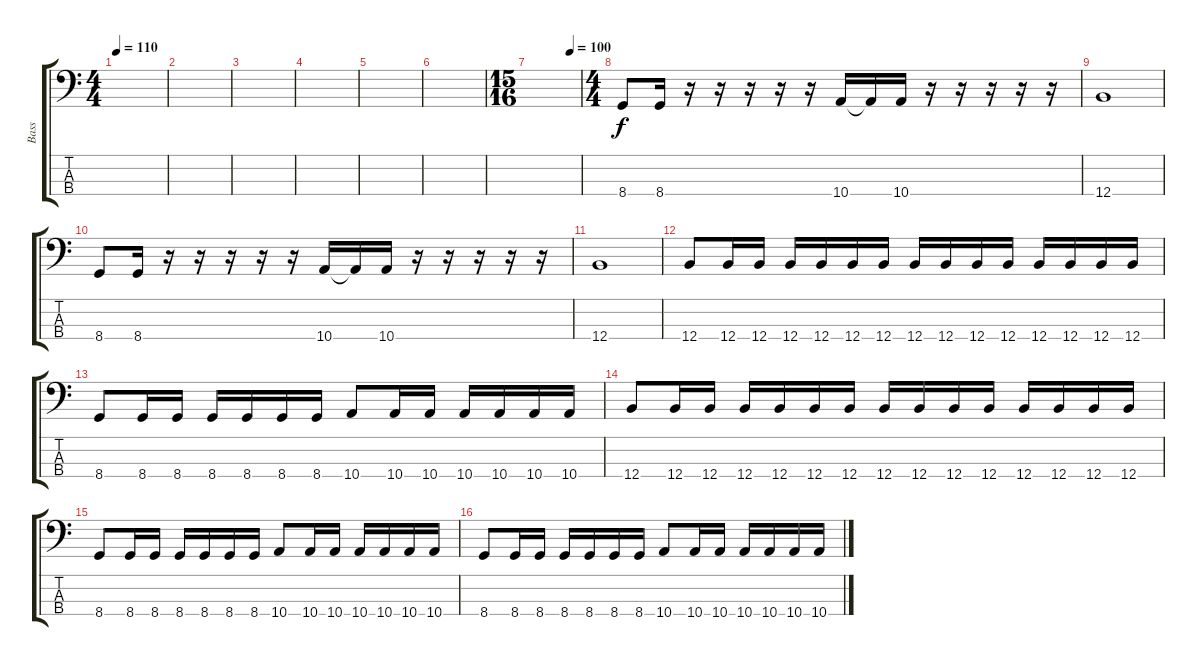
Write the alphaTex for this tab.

\track ("Bass" "Bass") {instrument electricbasspick}
\staff {score tabs}
\tuning (E2 B1 Gb1 B0) {hide}
\ts (4 4)
\tempo 110
\clef f4
\ks c
|
|
|
|
|
|
\ts (15 16)
\tempo (100 0.8)
|
\ts (4 4)
8.4.8 8.4.16 r.16 r.16 r.16 r.16 r.16 10.4.16 10.4{t}.16 10.4.16 r.16 r.16 r.16 r.16 r.16 |
12.4.1 |
8.4.8 8.4.16 r.16 r.16 r.16 r.16 r.16 10.4.16 10.4{t}.16 10.4.16 r.16 r.16 r.16 r.16 r.16 |
12.4.1 |
12.4.8 12.4.16 12.4.16 12.4.16 12.4.16 12.4.16 12.4.16 12.4.16 12.4.16 12.4.16 12.4.16 12.4.16 12.4.16 12.4.16 12.4.16 |
8.4.8 8.4.16 8.4.16 8.4.16 8.4.16 8.4.16 8.4.16 10.4.8 10.4.16 10.4.16 10.4.16 10.4.16 10.4.16 10.4.16 |
12.4.8 12.4.16 12.4.16 12.4.16 12.4.16 12.4.16 12.4.16 12.4.16 12.4.16 12.4.16 12.4.16 12.4.16 12.4.16 12.4.16 12.4.16 |
8.4.8 8.4.16 8.4.16 8.4.16 8.4.16 8.4.16 8.4.16 10.4.8 10.4.16 10.4.16 10.4.16 10.4.16 10.4.16 10.4.16 |
8.4.8 8.4.16 8.4.16 8.4.16 8.4.16 8.4.16 8.4.16 10.4.8 10.4.16 10.4.16 10.4.16 10.4.16 10.4.16 10.4.16
